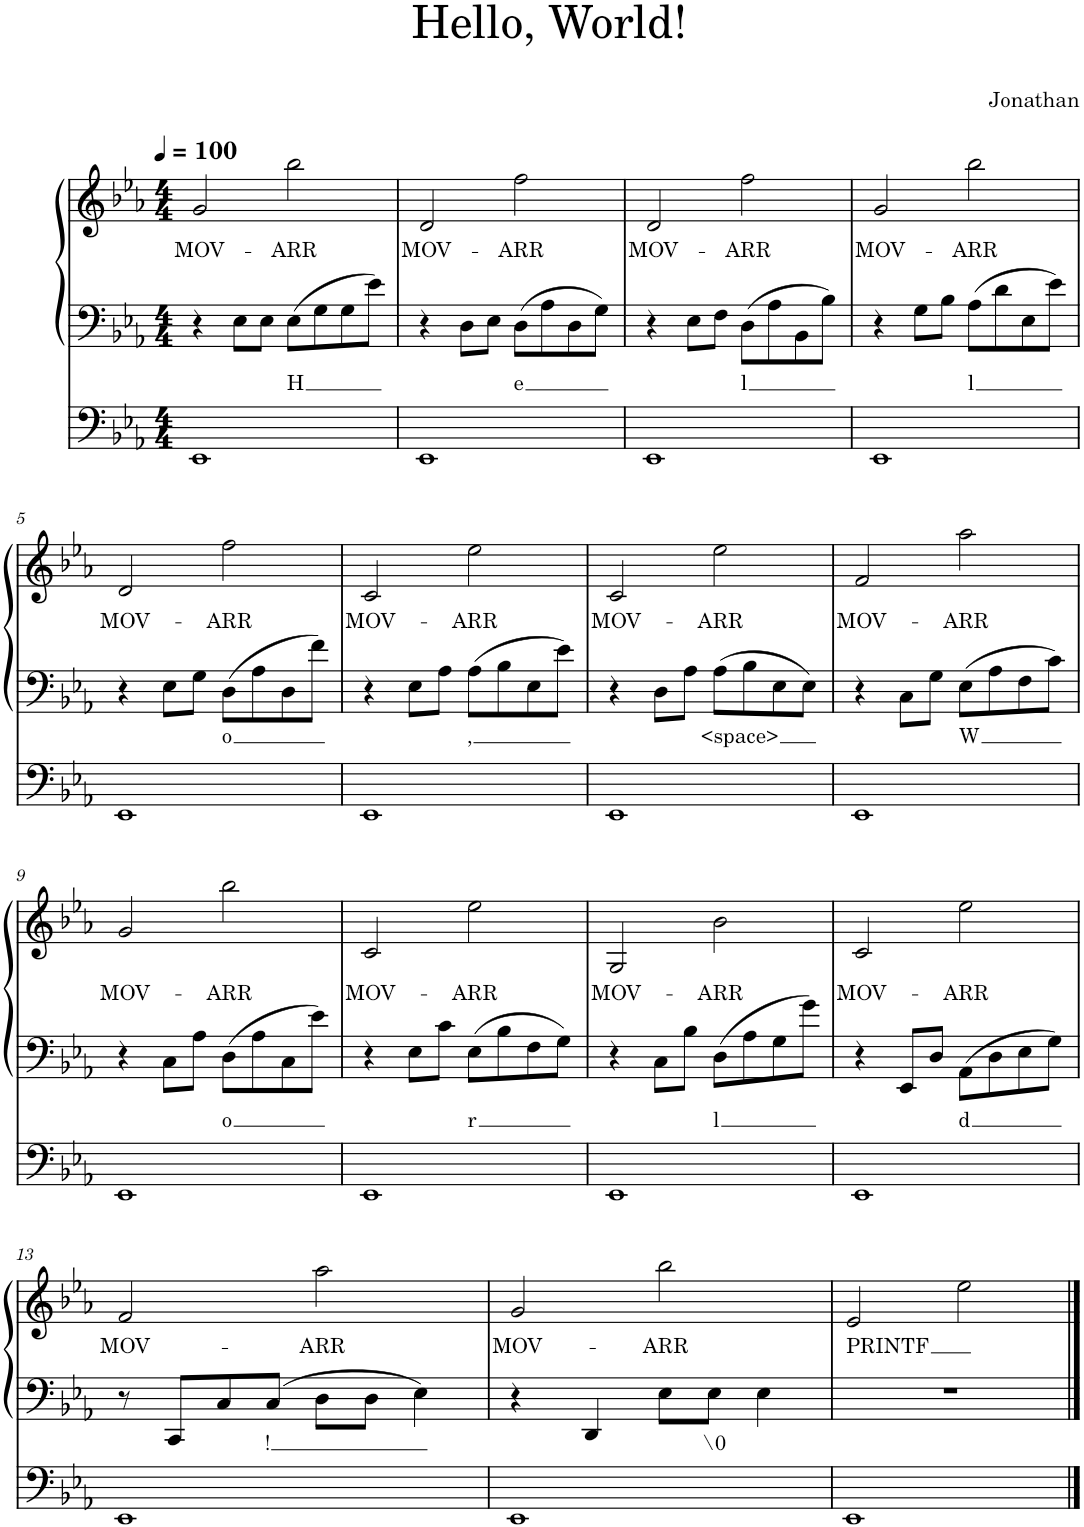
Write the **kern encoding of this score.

**kern	**kern	**text	**kern	**text
*part1	*part1	*part1	*part1	*part1
*staff3	*staff2	*staff2	*staff1	*staff1
*I"Organ	*	*	*	*
*I'Org.	*	*	*	*
*clefF4	*clefF4	*	*clefG2	*
*k[b-e-a-]	*k[b-e-a-]	*	*k[b-e-a-]	*
*M4/4	*M4/4	*	*M4/4	*
*MM100	*MM100	*	*MM100	*
=1	=1	=1	=1	=1
!	!	!	!	!LO:LY:b
1EE-	4r	.	2g/	MOV-
.	8E-\L	.	.	.
.	8E-\J	.	.	.
!	!	!LO:LY:b	!	!LO:LY:b
.	8E-\L	H	2bb-\	-ARR
.	8G\	.	.	.
.	8G\	.	.	.
.	8e-\J	.	.	.
=2	=2	=2	=2	=2
!	!	!	!	!LO:LY:b
1EE-	4r	.	2d/	MOV-
.	8D\L	.	.	.
.	8E-\J	.	.	.
!	!	!LO:LY:b	!	!LO:LY:b
.	8D\L	e	2ff\	-ARR
.	8A-\	.	.	.
.	8D\	.	.	.
.	8G\J	.	.	.
=3	=3	=3	=3	=3
!	!	!	!	!LO:LY:b
1EE-	4r	.	2d/	MOV-
.	8E-\L	.	.	.
.	8F\J	.	.	.
!	!	!LO:LY:b	!	!LO:LY:b
.	8D\L	l	2ff\	-ARR
.	8A-\	.	.	.
.	8BB-\	.	.	.
.	8B-\J	.	.	.
=4	=4	=4	=4	=4
!	!	!	!	!LO:LY:b
1EE-	4r	.	2g/	MOV-
.	8G\L	.	.	.
.	8B-\J	.	.	.
!	!	!LO:LY:b	!	!LO:LY:b
.	8A-\L	l	2bb-\	-ARR
.	8d\	.	.	.
.	8E-\	.	.	.
.	8e-\J	.	.	.
!!LO:LB:g=z
=5	=5	=5	=5	=5
!	!	!	!	!LO:LY:b
1EE-	4r	.	2d/	MOV-
.	8E-\L	.	.	.
.	8G\J	.	.	.
!	!	!LO:LY:b	!	!LO:LY:b
.	8D\L	o	2ff\	-ARR
.	8A-\	.	.	.
.	8D\	.	.	.
.	8f\J	.	.	.
=6	=6	=6	=6	=6
!	!	!	!	!LO:LY:b
1EE-	4r	.	2c/	MOV-
.	8E-\L	.	.	.
.	8A-\J	.	.	.
!	!	!LO:LY:b	!	!LO:LY:b
.	8A-\L	,	2ee-\	-ARR
.	8B-\	.	.	.
.	8E-\	.	.	.
.	8e-\J	.	.	.
=7	=7	=7	=7	=7
!	!	!	!	!LO:LY:b
1EE-	4r	.	2c/	MOV-
.	8D\L	.	.	.
.	8A-\J	.	.	.
!	!	!LO:LY:b	!	!LO:LY:b
.	8A-\L	<space>	2ee-\	-ARR
.	8B-\	.	.	.
.	8E-\	.	.	.
.	8E-\J	.	.	.
=8	=8	=8	=8	=8
!	!	!	!	!LO:LY:b
1EE-	4r	.	2f/	MOV-
.	8C\L	.	.	.
.	8G\J	.	.	.
!	!	!LO:LY:b	!	!LO:LY:b
.	8E-\L	W	2aa-\	-ARR
.	8A-\	.	.	.
.	8F\	.	.	.
.	8c\J	.	.	.
!!LO:LB:g=z
=9	=9	=9	=9	=9
!	!	!	!	!LO:LY:b
1EE-	4r	.	2g/	MOV-
.	8C\L	.	.	.
.	8A-\J	.	.	.
!	!	!LO:LY:b	!	!LO:LY:b
.	8D\L	o	2bb-\	-ARR
.	8A-\	.	.	.
.	8C\	.	.	.
.	8e-\J	.	.	.
=10	=10	=10	=10	=10
!	!	!	!	!LO:LY:b
1EE-	4r	.	2c/	MOV-
.	8E-\L	.	.	.
.	8c\J	.	.	.
!	!	!LO:LY:b	!	!LO:LY:b
.	8E-\L	r	2ee-\	-ARR
.	8B-\	.	.	.
.	8F\	.	.	.
.	8G\J	.	.	.
=11	=11	=11	=11	=11
!	!	!	!	!LO:LY:b
1EE-	4r	.	2G/	MOV-
.	8C\L	.	.	.
.	8B-\J	.	.	.
!	!	!LO:LY:b	!	!LO:LY:b
.	8D\L	l	2b-\	-ARR
.	8A-\	.	.	.
.	8G\	.	.	.
.	8g\J	.	.	.
=12	=12	=12	=12	=12
!	!	!	!	!LO:LY:b
1EE-	4r	.	2c/	MOV-
.	8EE-/L	.	.	.
.	8D/J	.	.	.
!	!	!LO:LY:b	!	!LO:LY:b
.	8AA-\L	d	2ee-\	-ARR
.	8D\	.	.	.
.	8E-\	.	.	.
.	8G\J	.	.	.
!!LO:LB:g=z
=13	=13	=13	=13	=13
!	!	!	!	!LO:LY:b
1EE-	8r	.	2f/	MOV-
.	8CC/L	.	.	.
.	8C/	.	.	.
!	!	!LO:LY:b	!	!
.	8C/J	\!	.	.
!	!	!	!	!LO:LY:b
.	8D\L	.	2aa-\	-ARR
.	8D\J	.	.	.
.	4E-\	.	.	.
=14	=14	=14	=14	=14
!	!	!	!	!LO:LY:b
1EE-	4r	.	2g/	MOV-
.	4DD/	.	.	.
!	!	!	!	!LO:LY:b
.	8E-\L	.	2bb-\	-ARR
!	!	!LO:LY:b	!	!
.	8E-\J	\0	.	.
.	4E-\	.	.	.
=15	=15	=15	=15	=15
!	!	!	!	!LO:LY:b
1EE-	1r	.	2e-/	PRINTF
.	.	.	2ee-\	.
==	==	==	==	==
*-	*-	*-	*-	*-
